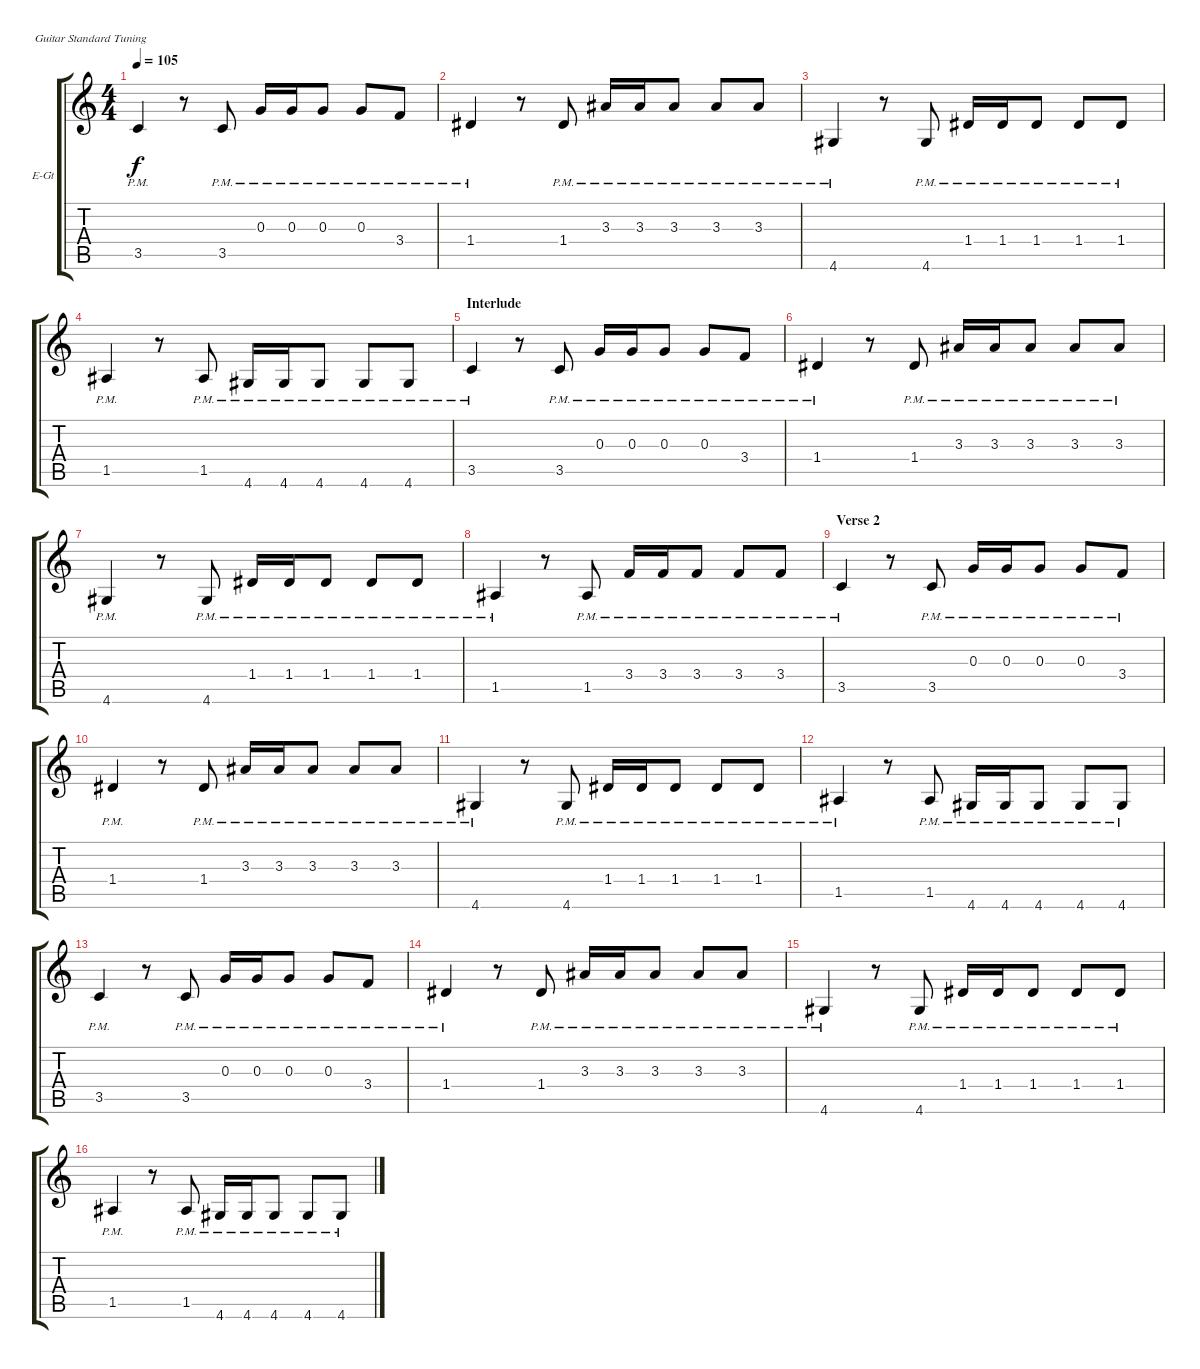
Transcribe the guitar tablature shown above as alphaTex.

\bracketExtendMode groupsimilarinstruments
\firstSystemTrackNameOrientation horizontal
\otherSystemsTrackNameOrientation horizontal
\track ("Electric Guitar 3 (Basse doublée)" "E-Gt") {instrument distortionguitar}
\staff {score tabs}
\tuning (E4 B3 G3 D3 A2 E2)
\ts (4 4)
\tempo 105
\clef g2
\ks c
3.5{pm}.4{dy f} r.8 3.5{pm}.8 0.3{pm}.16 0.3{pm}.16 0.3{pm}.8 0.3{pm}.8 3.4{pm}.8 |
1.4{pm}.4 r.8 1.4{pm}.8 3.3{pm}.16 3.3{pm}.16 3.3{pm}.8 3.3{pm}.8 3.3{pm}.8 |
4.6{pm}.4 r.8 4.6{pm}.8 1.4{pm}.16 1.4{pm}.16 1.4{pm}.8 1.4{pm}.8 1.4{pm}.8 |
1.5{pm}.4 r.8 1.5{pm}.8 4.6{pm}.16 4.6{pm}.16 4.6{pm}.8 4.6{pm}.8 4.6{pm}.8 |
\section ("" "Interlude")
3.5{pm}.4 r.8 3.5{pm}.8 0.3{pm}.16 0.3{pm}.16 0.3{pm}.8 0.3{pm}.8 3.4{pm}.8 |
1.4{pm}.4 r.8 1.4{pm}.8 3.3{pm}.16 3.3{pm}.16 3.3{pm}.8 3.3{pm}.8 3.3{pm}.8 |
4.6{pm}.4 r.8 4.6{pm}.8 1.4{pm}.16 1.4{pm}.16 1.4{pm}.8 1.4{pm}.8 1.4{pm}.8 |
1.5{pm}.4 r.8 1.5{pm}.8 3.4{pm}.16 3.4{pm}.16 3.4{pm}.8 3.4{pm}.8 3.4{pm}.8 |
\section ("" "Verse 2")
3.5{pm}.4 r.8 3.5{pm}.8 0.3{pm}.16 0.3{pm}.16 0.3{pm}.8 0.3{pm}.8 3.4{pm}.8 |
1.4{pm}.4 r.8 1.4{pm}.8 3.3{pm}.16 3.3{pm}.16 3.3{pm}.8 3.3{pm}.8 3.3{pm}.8 |
4.6{pm}.4 r.8 4.6{pm}.8 1.4{pm}.16 1.4{pm}.16 1.4{pm}.8 1.4{pm}.8 1.4{pm}.8 |
1.5{pm}.4 r.8 1.5{pm}.8 4.6{pm}.16 4.6{pm}.16 4.6{pm}.8 4.6{pm}.8 4.6{pm}.8 |
3.5{pm}.4 r.8 3.5{pm}.8 0.3{pm}.16 0.3{pm}.16 0.3{pm}.8 0.3{pm}.8 3.4{pm}.8 |
1.4{pm}.4 r.8 1.4{pm}.8 3.3{pm}.16 3.3{pm}.16 3.3{pm}.8 3.3{pm}.8 3.3{pm}.8 |
4.6{pm}.4 r.8 4.6{pm}.8 1.4{pm}.16 1.4{pm}.16 1.4{pm}.8 1.4{pm}.8 1.4{pm}.8 |
1.5{pm}.4 r.8 1.5{pm}.8 4.6{pm}.16 4.6{pm}.16 4.6{pm}.8 4.6{pm}.8 4.6{pm}.8
